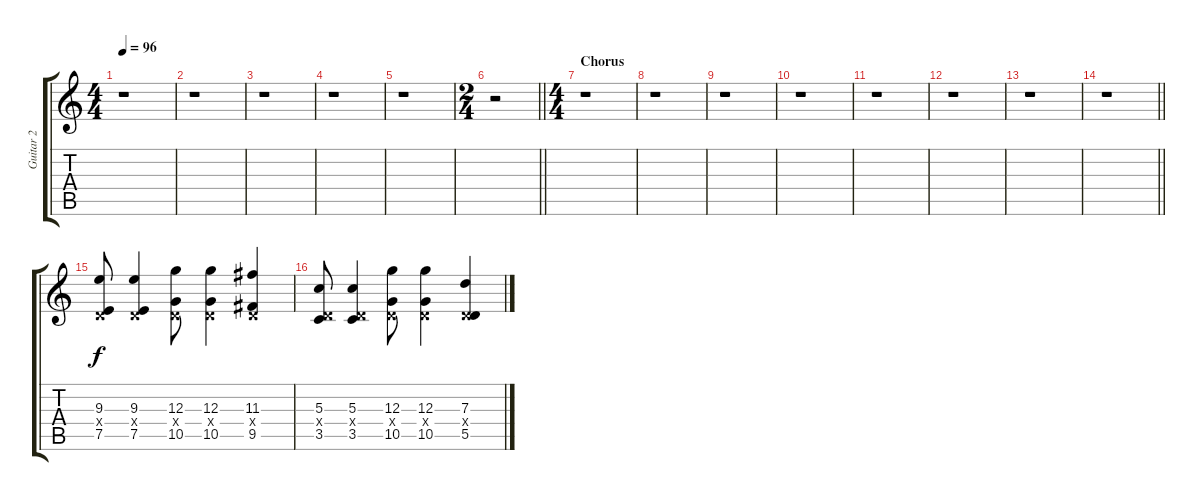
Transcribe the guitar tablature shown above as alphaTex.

\track ("Guitar 2" "Guitar 2") {instrument electricguitarjazz}
\staff {score tabs}
\tuning (E4 B3 G3 D3 A2 D2) {hide}
\ts (4 4)
\tempo 96
\clef g2
\ks c
r.1{dy f} |
r.1 |
r.1 |
r.1 |
r.1 |
\ts (2 4)
\barLineRight lightlight
r.2 |
\ts (4 4)
\section ("" "Chorus")
r.1 |
r.1 |
r.1 |
r.1 |
r.1 |
r.1 |
r.1 |
\barLineRight lightlight
r.1 |
(9.3 0.4{x} 7.5).8{instrument distortionguitar} (9.3 0.4{x} 7.5).4 (12.3 0.4{x} 10.5).8 (12.3 0.4{x} 10.5).4 (11.3 0.4{x} 9.5).4 |
(5.3 0.4{x} 3.5).8 (5.3 0.4{x} 3.5).4 (12.3 0.4{x} 10.5).8 (12.3 0.4{x} 10.5).4 (7.3 0.4{x} 5.5).4
